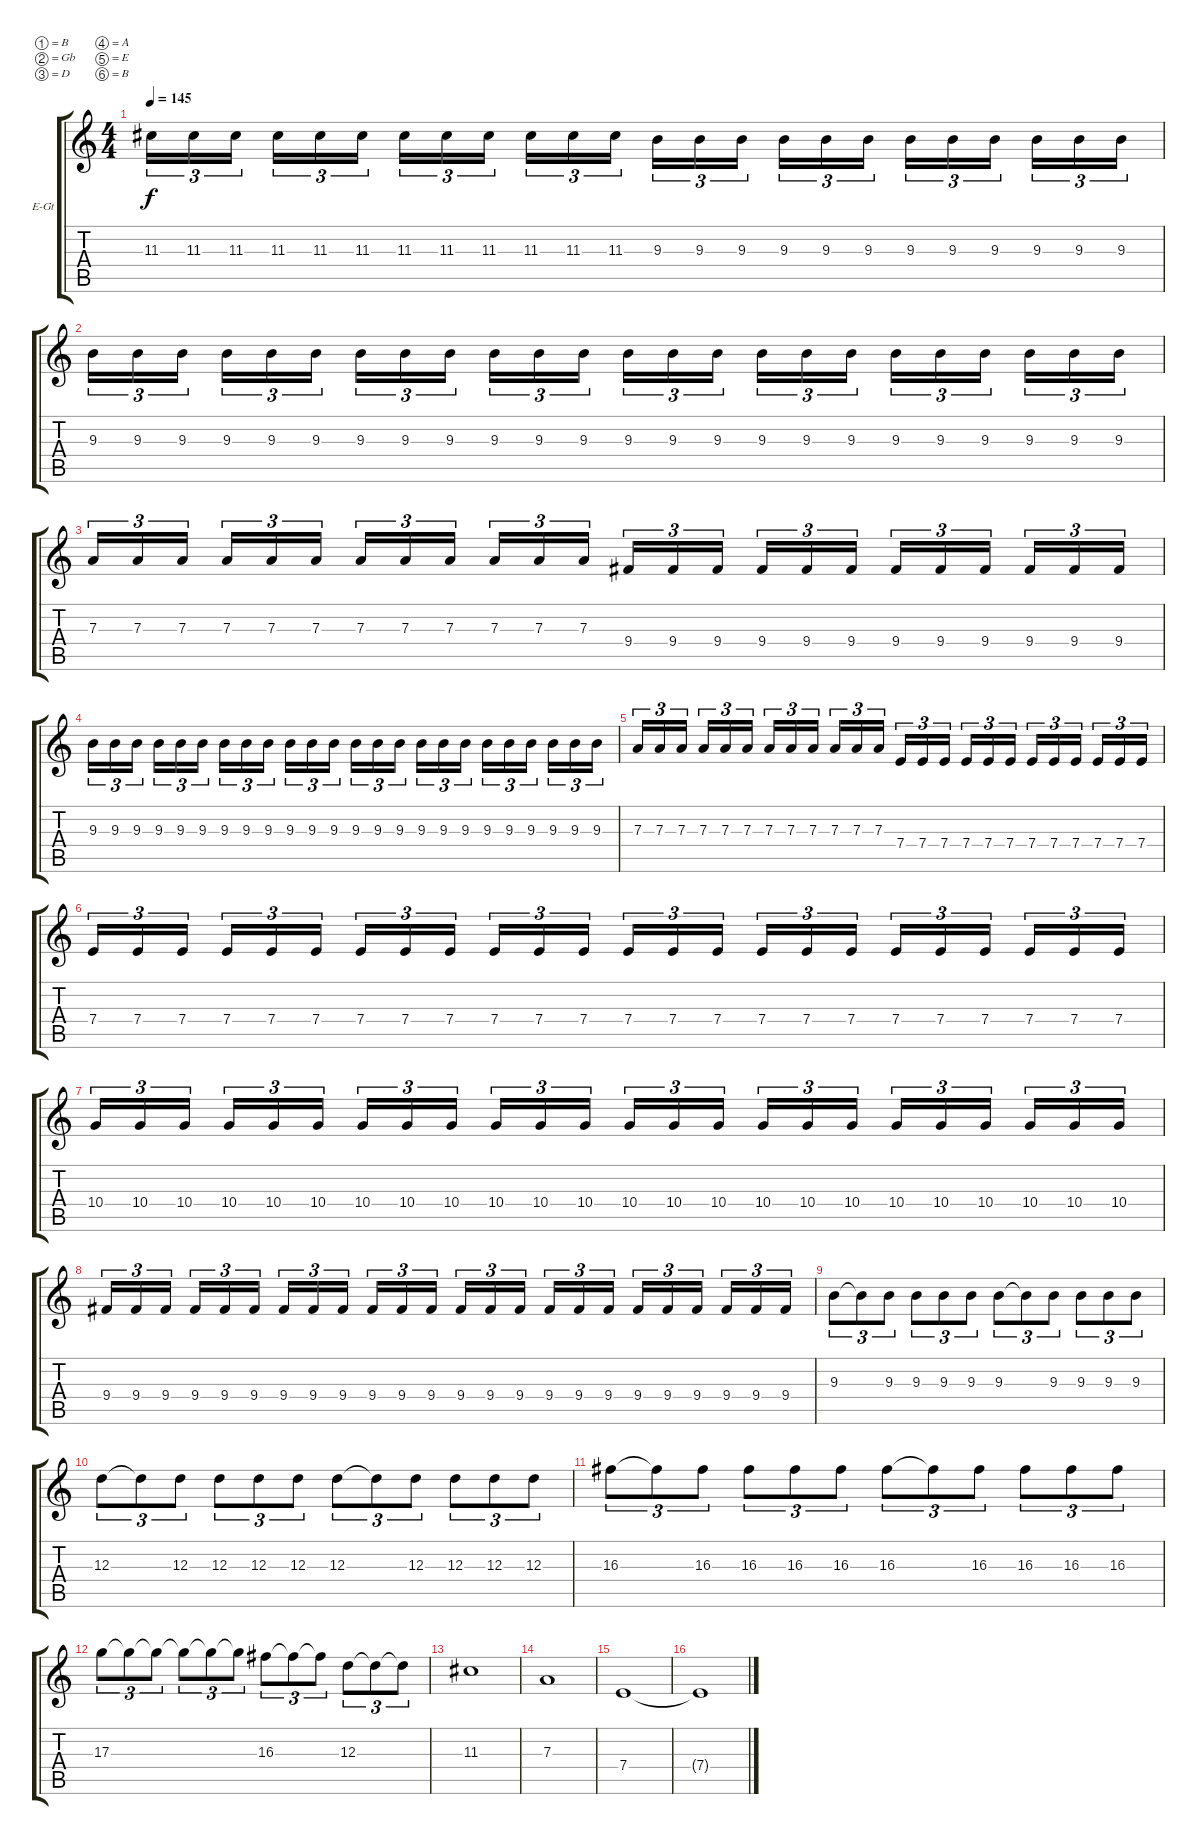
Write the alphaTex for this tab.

\bracketExtendMode groupsimilarinstruments
\firstSystemTrackNameOrientation horizontal
\otherSystemsTrackNameOrientation horizontal
\track ("JOHAN SODERBERG" "E-Gt") {instrument distortionguitar}
\staff {score tabs}
\tuning (B3 Gb3 D3 A2 E2 B1)
\ts (4 4)
\tempo 145
\clef g2
\ks c
11.3.16{tu (3 2) dy f} 11.3.16{tu (3 2)} 11.3.16{tu (3 2)} 11.3.16{tu (3 2)} 11.3.16{tu (3 2)} 11.3.16{tu (3 2)} 11.3.16{tu (3 2)} 11.3.16{tu (3 2)} 11.3.16{tu (3 2)} 11.3.16{tu (3 2)} 11.3.16{tu (3 2)} 11.3.16{tu (3 2)} 9.3.16{tu (3 2)} 9.3.16{tu (3 2)} 9.3.16{tu (3 2)} 9.3.16{tu (3 2)} 9.3.16{tu (3 2)} 9.3.16{tu (3 2)} 9.3.16{tu (3 2)} 9.3.16{tu (3 2)} 9.3.16{tu (3 2)} 9.3.16{tu (3 2)} 9.3.16{tu (3 2)} 9.3.16{tu (3 2)} |
9.3.16{tu (3 2)} 9.3.16{tu (3 2)} 9.3.16{tu (3 2)} 9.3.16{tu (3 2)} 9.3.16{tu (3 2)} 9.3.16{tu (3 2)} 9.3.16{tu (3 2)} 9.3.16{tu (3 2)} 9.3.16{tu (3 2)} 9.3.16{tu (3 2)} 9.3.16{tu (3 2)} 9.3.16{tu (3 2)} 9.3.16{tu (3 2)} 9.3.16{tu (3 2)} 9.3.16{tu (3 2)} 9.3.16{tu (3 2)} 9.3.16{tu (3 2)} 9.3.16{tu (3 2)} 9.3.16{tu (3 2)} 9.3.16{tu (3 2)} 9.3.16{tu (3 2)} 9.3.16{tu (3 2)} 9.3.16{tu (3 2)} 9.3.16{tu (3 2)} |
7.3.16{tu (3 2)} 7.3.16{tu (3 2)} 7.3.16{tu (3 2)} 7.3.16{tu (3 2)} 7.3.16{tu (3 2)} 7.3.16{tu (3 2)} 7.3.16{tu (3 2)} 7.3.16{tu (3 2)} 7.3.16{tu (3 2)} 7.3.16{tu (3 2)} 7.3.16{tu (3 2)} 7.3.16{tu (3 2)} 9.4.16{tu (3 2)} 9.4.16{tu (3 2)} 9.4.16{tu (3 2)} 9.4.16{tu (3 2)} 9.4.16{tu (3 2)} 9.4.16{tu (3 2)} 9.4.16{tu (3 2)} 9.4.16{tu (3 2)} 9.4.16{tu (3 2)} 9.4.16{tu (3 2)} 9.4.16{tu (3 2)} 9.4.16{tu (3 2)} |
9.3.16{tu (3 2)} 9.3.16{tu (3 2)} 9.3.16{tu (3 2)} 9.3.16{tu (3 2)} 9.3.16{tu (3 2)} 9.3.16{tu (3 2)} 9.3.16{tu (3 2)} 9.3.16{tu (3 2)} 9.3.16{tu (3 2)} 9.3.16{tu (3 2)} 9.3.16{tu (3 2)} 9.3.16{tu (3 2)} 9.3.16{tu (3 2)} 9.3.16{tu (3 2)} 9.3.16{tu (3 2)} 9.3.16{tu (3 2)} 9.3.16{tu (3 2)} 9.3.16{tu (3 2)} 9.3.16{tu (3 2)} 9.3.16{tu (3 2)} 9.3.16{tu (3 2)} 9.3.16{tu (3 2)} 9.3.16{tu (3 2)} 9.3.16{tu (3 2)} |
7.3.16{tu (3 2)} 7.3.16{tu (3 2)} 7.3.16{tu (3 2)} 7.3.16{tu (3 2)} 7.3.16{tu (3 2)} 7.3.16{tu (3 2)} 7.3.16{tu (3 2)} 7.3.16{tu (3 2)} 7.3.16{tu (3 2)} 7.3.16{tu (3 2)} 7.3.16{tu (3 2)} 7.3.16{tu (3 2)} 7.4.16{tu (3 2)} 7.4.16{tu (3 2)} 7.4.16{tu (3 2)} 7.4.16{tu (3 2)} 7.4.16{tu (3 2)} 7.4.16{tu (3 2)} 7.4.16{tu (3 2)} 7.4.16{tu (3 2)} 7.4.16{tu (3 2)} 7.4.16{tu (3 2)} 7.4.16{tu (3 2)} 7.4.16{tu (3 2)} |
7.4.16{tu (3 2)} 7.4.16{tu (3 2)} 7.4.16{tu (3 2)} 7.4.16{tu (3 2)} 7.4.16{tu (3 2)} 7.4.16{tu (3 2)} 7.4.16{tu (3 2)} 7.4.16{tu (3 2)} 7.4.16{tu (3 2)} 7.4.16{tu (3 2)} 7.4.16{tu (3 2)} 7.4.16{tu (3 2)} 7.4.16{tu (3 2)} 7.4.16{tu (3 2)} 7.4.16{tu (3 2)} 7.4.16{tu (3 2)} 7.4.16{tu (3 2)} 7.4.16{tu (3 2)} 7.4.16{tu (3 2)} 7.4.16{tu (3 2)} 7.4.16{tu (3 2)} 7.4.16{tu (3 2)} 7.4.16{tu (3 2)} 7.4.16{tu (3 2)} |
10.4.16{tu (3 2)} 10.4.16{tu (3 2)} 10.4.16{tu (3 2)} 10.4.16{tu (3 2)} 10.4.16{tu (3 2)} 10.4.16{tu (3 2)} 10.4.16{tu (3 2)} 10.4.16{tu (3 2)} 10.4.16{tu (3 2)} 10.4.16{tu (3 2)} 10.4.16{tu (3 2)} 10.4.16{tu (3 2)} 10.4.16{tu (3 2)} 10.4.16{tu (3 2)} 10.4.16{tu (3 2)} 10.4.16{tu (3 2)} 10.4.16{tu (3 2)} 10.4.16{tu (3 2)} 10.4.16{tu (3 2)} 10.4.16{tu (3 2)} 10.4.16{tu (3 2)} 10.4.16{tu (3 2)} 10.4.16{tu (3 2)} 10.4.16{tu (3 2)} |
9.4.16{tu (3 2)} 9.4.16{tu (3 2)} 9.4.16{tu (3 2)} 9.4.16{tu (3 2)} 9.4.16{tu (3 2)} 9.4.16{tu (3 2)} 9.4.16{tu (3 2)} 9.4.16{tu (3 2)} 9.4.16{tu (3 2)} 9.4.16{tu (3 2)} 9.4.16{tu (3 2)} 9.4.16{tu (3 2)} 9.4.16{tu (3 2)} 9.4.16{tu (3 2)} 9.4.16{tu (3 2)} 9.4.16{tu (3 2)} 9.4.16{tu (3 2)} 9.4.16{tu (3 2)} 9.4.16{tu (3 2)} 9.4.16{tu (3 2)} 9.4.16{tu (3 2)} 9.4.16{tu (3 2)} 9.4.16{tu (3 2)} 9.4.16{tu (3 2)} |
9.3.8{tu (3 2)} 9.3{t}.8{tu (3 2)} 9.3.8{tu (3 2)} 9.3.8{tu (3 2)} 9.3.8{tu (3 2)} 9.3.8{tu (3 2)} 9.3.8{tu (3 2)} 9.3{t}.8{tu (3 2)} 9.3.8{tu (3 2)} 9.3.8{tu (3 2)} 9.3.8{tu (3 2)} 9.3.8{tu (3 2)} |
12.3.8{tu (3 2)} 12.3{t}.8{tu (3 2)} 12.3.8{tu (3 2)} 12.3.8{tu (3 2)} 12.3.8{tu (3 2)} 12.3.8{tu (3 2)} 12.3.8{tu (3 2)} 12.3{t}.8{tu (3 2)} 12.3.8{tu (3 2)} 12.3.8{tu (3 2)} 12.3.8{tu (3 2)} 12.3.8{tu (3 2)} |
16.3.8{tu (3 2)} 16.3{t}.8{tu (3 2)} 16.3.8{tu (3 2)} 16.3.8{tu (3 2)} 16.3.8{tu (3 2)} 16.3.8{tu (3 2)} 16.3.8{tu (3 2)} 16.3{t}.8{tu (3 2)} 16.3.8{tu (3 2)} 16.3.8{tu (3 2)} 16.3.8{tu (3 2)} 16.3.8{tu (3 2)} |
17.3.8{tu (3 2)} 17.3{t}.8{tu (3 2)} 17.3{t}.8{tu (3 2)} 17.3{t}.8{tu (3 2)} 17.3{t}.8{tu (3 2)} 17.3{t}.8{tu (3 2)} 16.3.8{tu (3 2)} 16.3{t}.8{tu (3 2)} 16.3{t}.8{tu (3 2)} 12.3.8{tu (3 2)} 12.3{t}.8{tu (3 2)} 12.3{t}.8{tu (3 2)} |
11.3.1 |
7.3.1 |
7.4.1 |
7.4{t}.1
